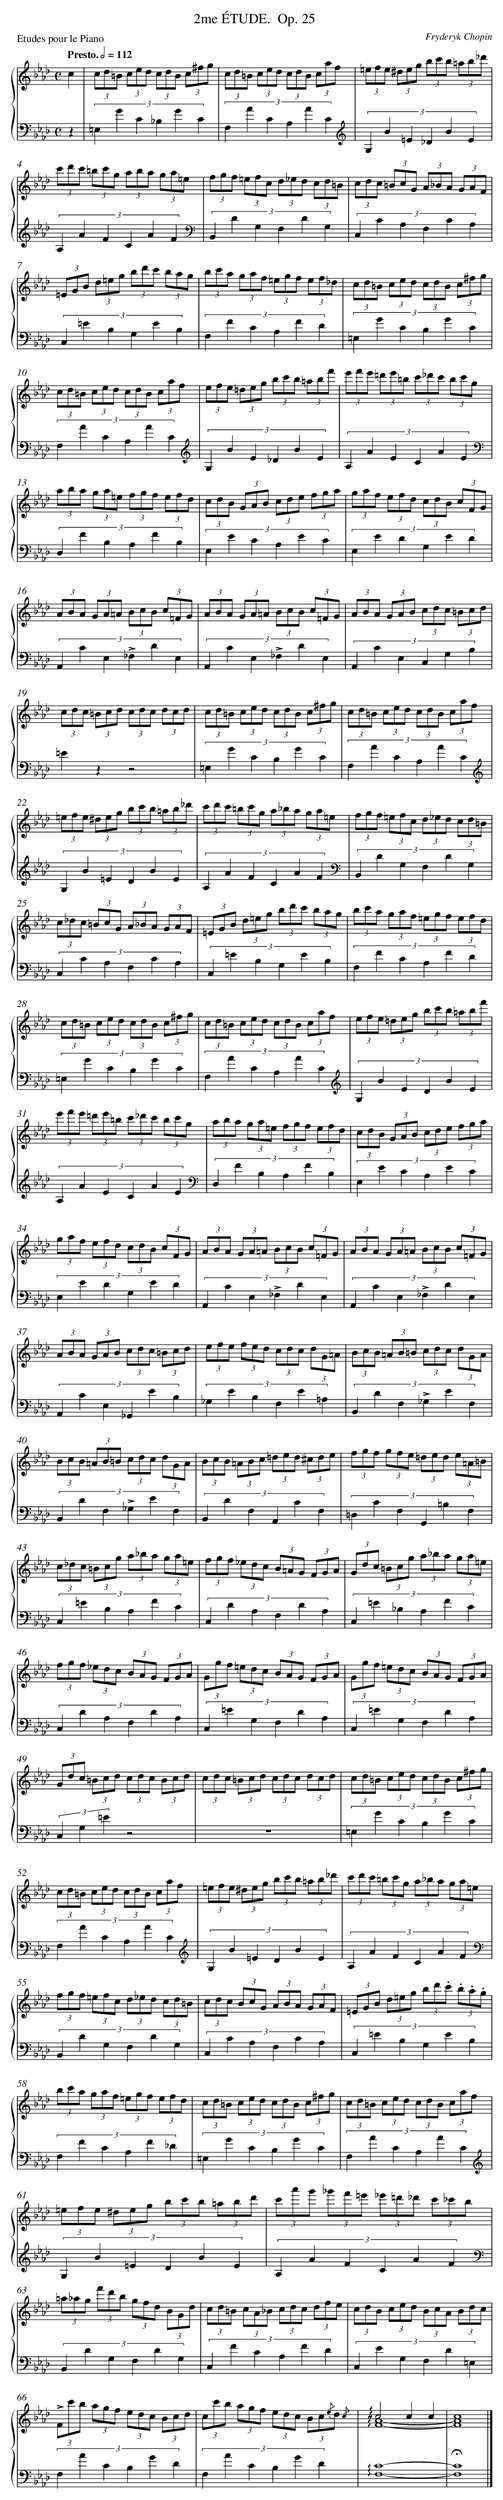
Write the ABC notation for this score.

X:1
T: 2me ÉTUDE.	 Op. 25
C: Fryderyk Chopin
L: 1/8
M: C
P: Etudes pour le Piano
Q: "Presto." 1/2=112
%%staves {1 2}
V: 1 clef=treble
V: 2 clef=bass
K: Ab
[V:1] c2 [I:setbarnb 1]|
[V:2] z2 |
[V:1] (3cd=B (3ced (3cdB (3c^fg |
[V:2] (3:2:6=E,2 G2 C2 _B,2 G2 C2 |
[V:1] (3cd=B (3ced (3cdB (3caf |
[V:2] (3:2:6F,2 A2 C2 A,2 A2 C2[K:clef=treble] |
[V:1] (3=efe (3^deg (3bc'b (3=ab_d' |
[V:2] (3:2:6G,2 B2 =E2 _D2 B2 E2 |
[V:1] (3c'd'c' (3=bc'g (3aba (3ga=e |
[V:2] (3:2:6A,2 A2 F2 C2 A2 F2[K:clef=bass] |
[V:1] (3fgf (3=efc (3d_ed (3cd=B |
[V:2] (3:2:6B,,2 D2 G,2 F,2 D2 G,2 |
[V:1] (3cdc (3=BcG (3A_BA (3GAF |
[V:2] (3:2:6C,2 C2 A,2 F,2 C2 A,2 |
[V:1] (3=EGB (3d=eg (3bd'c' (3bag |
[V:2] (3:2:6C,2 =E2 B,2 G,2 E2 B,2 |
[V:1] (3bc'a (3gaf (3=egf (3ef_d |
[V:2] (3:2:6F,2 F2 C2 A,2 F2 D2 |
[V:1] (3cd=B (3ced (3cdB (3c^fg |
[V:2] (3:2:6=E,2 G2 C2 B,2 G2 C2 |
[V:1] (3cd=B (3ced (3cdB (3caf |
[V:2] (3:2:6F,2 A2 C2 A,2 A2 C2[K:clef=treble] |
[V:1] (3efe (3=deg (3bc'b (3=abf' |
[V:2] (3:2:6G,2 B2 E2 _D2 B2 E2 |
[V:1] (3e'f'e' (3=d'e'=b (3c'_d'c' (3bc'g |
[V:2] (3:2:6A,2 A2 E2 C2 A2 E2[K:clef=bass] |
[V:1] (3aba (3ga=e (3fgf (3efd |
[V:2] (3:2:6D,2 F2 B,2 A,2 F2 B,2 |
[V:1] (3cdB (3GAB (3cde (3fga |
[V:2] (3:2:6E,2 E2 C2 A,2 E2 C2 |
[V:1] (3gaf (3efd (3cdB (3cFG |
[V:2] (3:2:6E,2 E2 D2 G,2 E2 D2 |
[V:1] (3ABA (3GA=A (3BcB (3c=FG |
[V:2] (3:2:6A,,2 C2 E,2 !accent!_F,2 D2 E,2 |
[V:1] (3ABA (3GA=A (3BcB (3c=FG |
[V:2] (3:2:6A,,2 C2 E,2 !accent!_F,2 D2 E,2 |
[V:1] (3ABA (3GAB (3cdc (3=Bcd |
[V:2] (3:2:6A,,2 C2 E,2 C,2 G,2 B,2 |
[V:1] (3cdc (3=Bcd (3cdc (3dcd |
[V:2] =E2z2z4 |
[V:1] (3cd=B (3ced (3cdB (3c^fg |
[V:2] (3:2:6=E,2 G2 C2 B,2 G2 C2 |
[V:1] (3cd=B (3ced (3cdB (3caf |
[V:2] (3:2:6F,2 A2 C2 A,2 A2 C2[K:clef=treble] |
[V:1] (3=efe (3^deg (3bc'b (3=ab_d' |
[V:2] (3:2:6G,2 B2 =E2 D2 B2 E2 |
[V:1] (3c'd'c' (3=bc'g (3a_ba (3ga=e |
[V:2] (3:2:6A,2 A2 F2 C2 A2 F2[K:clef=bass] |
[V:1] (3fgf (3=efc (3d_ed (3cd=B |
[V:2] (3:2:6B,,2 D2 G,2 F,2 D2 G,2 |
[V:1] (3c_dc (3=BcG (3A_BA (3GAF |
[V:2] (3:2:6C,2 C2 A,2 F,2 C2 A,2 |
[V:1] (3=EGB (3d=eg (3bd'c' (3bag |
[V:2] (3:2:6C,2 =E2 B,2 G,2 E2 B,2 |
[V:1] (3bc'a (3gaf (3=egf (3efd |
[V:2] (3:2:6F,2 F2 C2 A,2 F2 D2 |
[V:1] (3cd=B (3ced (3cdB (3c^fg |
[V:2] (3:2:6=E,2 G2 C2 B,2 G2 C2 |
[V:1] (3cd=B (3ced (3cdB (3caf |
[V:2] (3:2:6F,2 A2 C2 A,2 A2 C2[K:clef=treble] |
[V:1] (3efe (3=deg (3bc'b (3=abf' |
[V:2] (3:2:6G,2 B2 E2 D2 B2 E2 |
[V:1] (3e'f'e' (3=d'e'=b (3c'_d'c' (3bc'g |
[V:2] (3:2:6A,2 A2 E2 C2 A2 E2[K:clef=bass] |
[V:1] (3aba (3ga=e (3fgf (3efd |
[V:2] (3:2:6D,2 F2 B,2 A,2 F2 B,2 |
[V:1] (3cdB (3GAB (3cde (3fga |
[V:2] (3:2:6E,2 E2 C2 A,2 E2 C2 |
[V:1] (3gaf (3efd (3cdB (3cFG |
[V:2] (3:2:6E,2 E2 D2 G,2 E2 D2 |
[V:1] (3ABA (3GA=A (3BcB (3c=FG |
[V:2] (3:2:6A,,2 C2 E,2 !accent!_F,2 D2 E,2 |
[V:1] (3ABA (3GA=A (3BcB (3c=FG |
[V:2] (3:2:6A,,2 C2 E,2 !accent!_F,2 D2 E,2 |
[V:1] (3ABA (3GAB (3cdc (3=Bcd |
[V:2] (3:2:6A,,2 C2 E,2 _G,,2 E2 B,2 |
[V:1] (3efe (3fed (3cdc (3dG=A |
[V:2] (3:2:6_G,2 E2 B,2 F,2 E2 =A,2 |
[V:1] (3BcB (3=AB=B (3cdc (3dGA |
[V:2] (3:2:6B,,2 D2 F,2 !accent!_G,2 E2 F,2 |
[V:1] (3BcB (3=AB=B (3cdc (3dGA |
[V:2] (3:2:6B,,2 D2 F,2 !accent!_G,2 E2 F,2 |
[V:1] (3BcB (3=ABc (3=ded (3^cde |
[V:2] (3:2:6B,,2 D2 F,2 A,,2 C2 F,2 |
[V:1] (3fgf (3gfe (3=ded (3e=A=B |
[V:2] (3:2:6=D,2 C2 F,2 G,,2 =B,2 F,2 |
[V:1] (3c_dc (3=Bcg (3a_ba (3ga=e |
[V:2] (3:2:6C,2 =E2 B,2 A,2 F2 C2 |
[V:1] (3fgf (3_edc (3B=AG (3FGA |
[V:2] (3:2:6C,2 D2 A,2 F,2 D2 A,2 |
[V:1] (3Gdc (3=Bcg (3a_ba (3ga=e |
[V:2] (3:2:6C,2 =E2 _B,2 A,2 F2 C2 |
[V:1] (3fgf (3_edc (3BAG (3FGA |
[V:2] (3:2:6C,2 D2 A,2 F,2 D2 A,2 |
[V:1] (3Ggf (3=edc (3BAG (3FGA |
[V:2] (3:2:6C,2 =E2 G,2 F,2 D2 A,2 |
[V:1] (3Ggf (3=edc (3BAG (3FGA |
[V:2] (3:2:6C,2 =E2 G,2 F,2 D2 A,2 |
[V:1] (3Gdc (3=Bcd (3cdc (3Bcd |
[V:2] (3C,2 G,2 =E2z4 |
[V:1] (3cdc (3=Bcd (3cdc (3dcd |
[V:2] z8 |
[V:1] (3cd=B (3ced (3cdB (3c^fg |
[V:2] (3:2:6=E,2 G2 C2 B,2 G2 C2 |
[V:1] (3cd=B (3ced (3cdB (3caf |
[V:2] (3:2:6F,2 A2 C2 A,2 A2 C2[K:clef=treble] |
[V:1] (3=efe (3^deg (3bc'b (3=ab_d' |
[V:2] (3:2:6G,2 B2 =E2 D2 B2 E2 |
[V:1] (3c'd'c' (3=bc'g (3a_ba (3ga=e |
[V:2] (3:2:6A,2 A2 F2 C2 A2 F2[K:clef=bass] |
[V:1] (3fgf (3=efc (3d_ed (3cd=B |
[V:2] (3:2:6B,,2 D2 G,2 F,2 D2 G,2 |
[V:1] (3cdc (3BcG (3ABA (3GAF |
[V:2] (3:2:6C,2 C2 A,2 F,2 C2 A,2 |
[V:1] (3=EGB (3d=eg (3bd'.c' (3.b.a.g |
[V:2] (3:2:6C,2 =E2 B,2 G,2 E2 B,2 |
[V:1] (3bc'a (3gaf (3=egf (3efd |
[V:2] (3:2:6F,2 F2 C2 A,2 F2 _D2 |
[V:1] (3cd=B (3ced (3cdB (3c^fg |
[V:2] (3:2:6=E,2 G2 C2 B,2 G2 C2 |
[V:1] (3cd=B (3ced (3cdB (3caf |
[V:2] (3:2:6F,2 A2 C2 A,2 A2 C2[K:clef=treble] |
[V:1] (3=efe (3^deg (3bc'b (3=abd' |
[V:2] (3:2:6G,2 B2 =E2 D2 B2 E2 |
[V:1] (3c'a'g' (3_g'f'=e' (3_e'=d'_d' (3c'_c'b |
[V:2] (3:2:6A,2 A2 F2 C2 A2 F2[K:clef=bass] |
[V:1] (3=a_ag (3f'd'b (3gfd (3BGd |
[V:2] (3:2:6B,,2 D2 G,2 F,2 D2 G,2 |
[V:1] (3cd=B (3cA_B (3cdc (3dfe |
[V:2] (3:2:6C,2 F2 C2 A,2 F2 D2 |
[V:1] (3cdB (3ced (3BcA (3Bdc |
[V:2] (3:2:6C,2 E2 G,2 F,2 D2 =E,2 |
[V:1] (3!accent!Fc'b (3agf (3edc (3Bcd |
[V:2] (3:2:6F,2 A2 C2 B,2 G2 D2 |
[V:1] (3cc'b (3agf (3edc (3Bc{/e}d {/c} |
[V:2] (3:2:6F,2 A2 C2 B,2 G2 D2 |
[V:1] !arpeggio!c4c2c2 & !arpeggio![A8F8]- |
[V:2] !arpeggio![C8F,8]- |
[V:1] [c8A8F8] |]
[V:2] !fermata![C8F,8] |]
